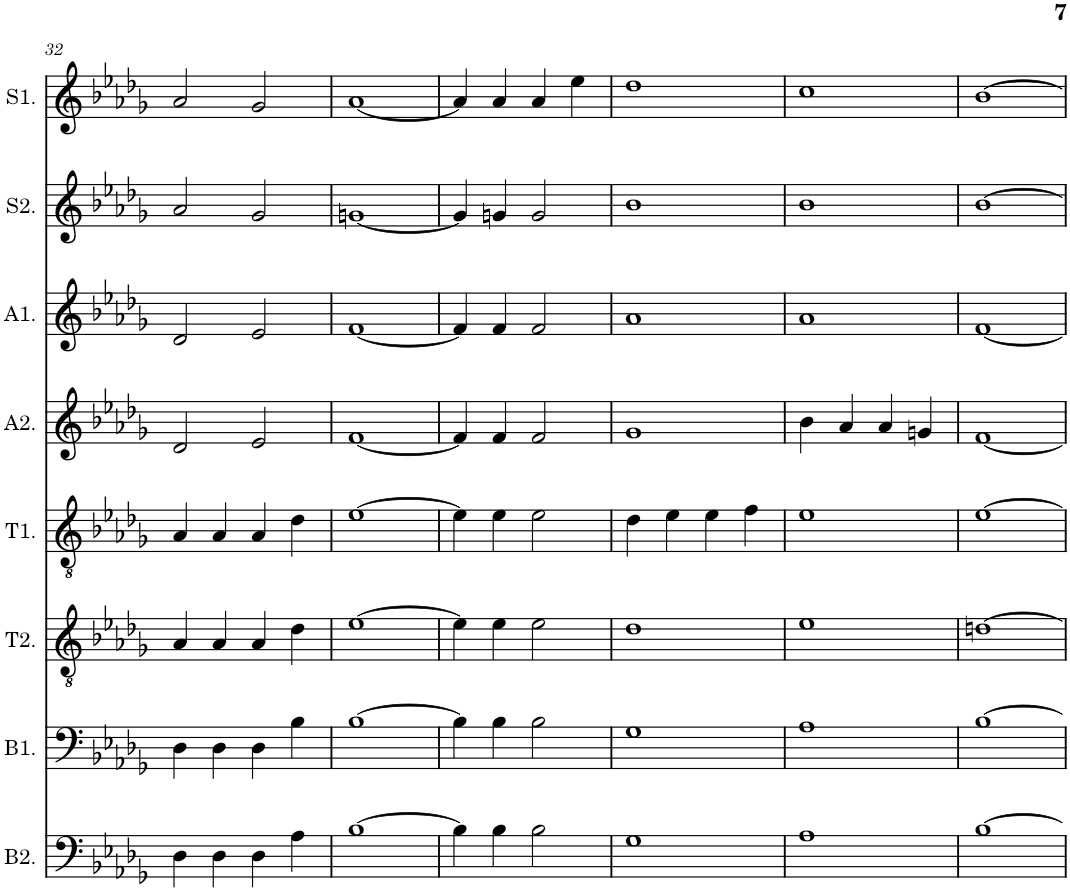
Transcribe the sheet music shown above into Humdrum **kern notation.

**kern	**kern	**kern	**kern	**kern	**kern	**kern	**kern
*part8	*part7	*part6	*part5	*part4	*part3	*part2	*part1
*staff8	*staff7	*staff6	*staff5	*staff4	*staff3	*staff2	*staff1
*I"Bass 2	*I"Bass 1	*I"Tenor 2	*I"Tenor 1	*I"Alto 2	*I"Alto 1	*I"Soprano 2	*I"Soprano 1
*I'B2.	*I'B1.	*I'T2.	*I'T1.	*I'A2.	*I'A1.	*I'S2.	*I'S1.
!!LO:PB:g=z
*clefF4	*clefF4	*clefGv2	*clefGv2	*clefG2	*clefG2	*clefG2	*clefG2
*k[b-e-a-d-g-]	*k[b-e-a-d-g-]	*k[b-e-a-d-g-]	*k[b-e-a-d-g-]	*k[b-e-a-d-g-]	*k[b-e-a-d-g-]	*k[b-e-a-d-g-]	*k[b-e-a-d-g-]
*M2/2	*M2/2	*M2/2	*M2/2	*M2/2	*M2/2	*M2/2	*M2/2
=32	=32	=32	=32	=32	=32	=32	=32
4D-\	4D-\	4A-/	4A-/	2d-/	2d-/	2a-/	2a-/
4D-\	4D-\	4A-/	4A-/	.	.	.	.
4D-\	4D-\	4A-/	4A-/	2e-/	2e-/	2g-/	2g-/
4A-\	4B-\	4d-\	4d-\	.	.	.	.
=33	=33	=33	=33	=33	=33	=33	=33
[1B-	[1B-	[1e-	[1e-	[1f	[1f	[1gn	[1a-
=34	=34	=34	=34	=34	=34	=34	=34
4B-\]	4B-\]	4e-\]	4e-\]	4f/]	4f/]	4g/]	4a-/]
4B-\	4B-\	4e-\	4e-\	4f/	4f/	4gn/	4a-/
2B-\	2B-\	2e-\	2e-\	2f/	2f/	2g/	4a-/
.	.	.	.	.	.	.	4ee-\
=35	=35	=35	=35	=35	=35	=35	=35
1G-	1G-	1d-	4d-\	1g-	1a-	1b-	1dd-
.	.	.	4e-\	.	.	.	.
.	.	.	4e-\	.	.	.	.
.	.	.	4f\	.	.	.	.
=36	=36	=36	=36	=36	=36	=36	=36
1A-	1A-	1e-	1e-	4b-\	1a-	1b-	1cc
.	.	.	.	4a-/	.	.	.
.	.	.	.	4a-/	.	.	.
.	.	.	.	4gn/	.	.	.
=37	=37	=37	=37	=37	=37	=37	=37
[1B-	[1B-	[1dn	[1e-	[1f	[1f	[1b-	[1b-
=	=	=	=	=	=	=	=
*-	*-	*-	*-	*-	*-	*-	*-
